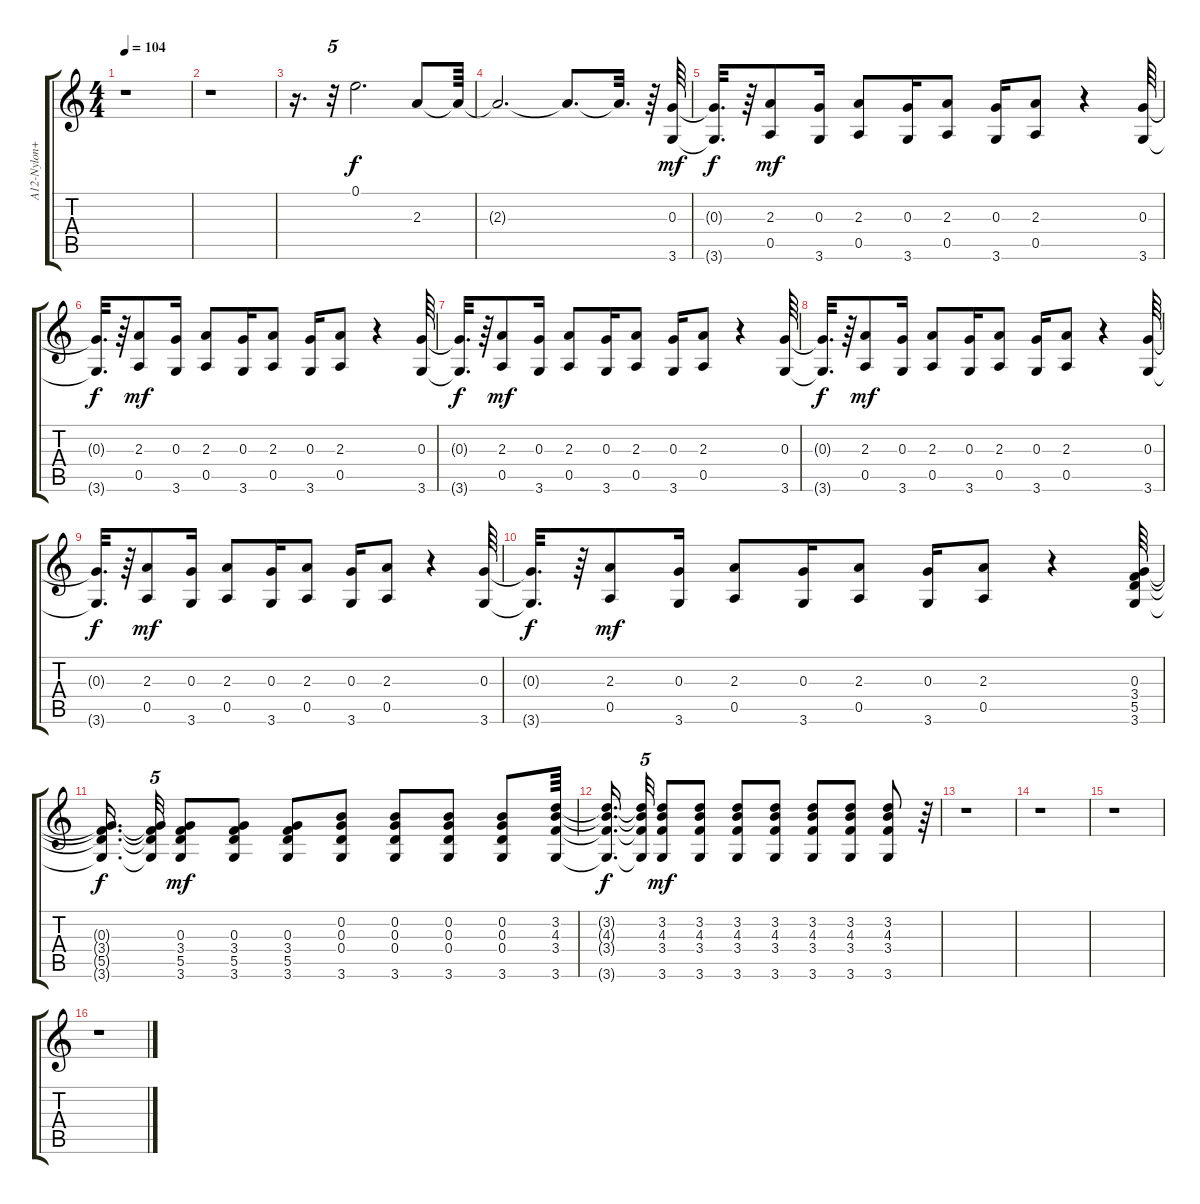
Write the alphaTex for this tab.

\track ("A12-Nylon+Steel " "A12-Nylon+") {instrument acousticguitarsteel}
\staff {score tabs}
\tuning (E4 B3 G3 D3 A2 E2) {hide}
\ts (4 4)
\tempo 104
\clef g2
\ks c
r.1{dy f} |
r.1 |
r.16{d} r.32{tu (5 4)} 0.1.2{d balance 7 instrument guitarharmonics} 2.3.8 2.3{t}.64 |
2.3{t}.2{d} 2.3{t}.8{d} 2.3{t}.32{d} r.64 (0.3 3.6).64{dy mf balance 0 instrument distortionguitar} |
(0.3{t} 3.6{t}).32{d dy f} r.64 (2.3 0.5).8{dy mf} (0.3 3.6).16 (2.3 0.5).8 (0.3 3.6).16 (2.3 0.5).8 (0.3 3.6).16 (2.3 0.5).8 r.4 (0.3 3.6).64 |
(0.3{t} 3.6{t}).32{d dy f} r.64 (2.3 0.5).8{dy mf} (0.3 3.6).16 (2.3 0.5).8 (0.3 3.6).16 (2.3 0.5).8 (0.3 3.6).16 (2.3 0.5).8 r.4 (0.3 3.6).64 |
(0.3{t} 3.6{t}).32{d dy f} r.64 (2.3 0.5).8{dy mf} (0.3 3.6).16 (2.3 0.5).8 (0.3 3.6).16 (2.3 0.5).8 (0.3 3.6).16 (2.3 0.5).8 r.4 (0.3 3.6).64 |
(0.3{t} 3.6{t}).32{d dy f} r.64 (2.3 0.5).8{dy mf} (0.3 3.6).16 (2.3 0.5).8 (0.3 3.6).16 (2.3 0.5).8 (0.3 3.6).16 (2.3 0.5).8 r.4 (0.3 3.6).64 |
(0.3{t} 3.6{t}).32{d dy f} r.64 (2.3 0.5).8{dy mf} (0.3 3.6).16 (2.3 0.5).8 (0.3 3.6).16 (2.3 0.5).8 (0.3 3.6).16 (2.3 0.5).8 r.4 (0.3 3.6).64 |
(0.3{t} 3.6{t}).32{d dy f} r.64 (2.3 0.5).8{dy mf} (0.3 3.6).16 (2.3 0.5).8 (0.3 3.6).16 (2.3 0.5).8 (0.3 3.6).16 (2.3 0.5).8 r.4 (0.3 3.4 5.5 3.6).64{instrument acousticguitarsteel} |
(0.3{t} 3.4{t} 5.5{t} 3.6{t}).16{d dy f} (0.3{t} 3.4{t} 5.5{t} 3.6{t}).32{tu (5 4)} (0.3 3.4 5.5 3.6).8{dy mf} (0.3 3.4 5.5 3.6).8 (0.3 3.4 5.5 3.6).8 (0.2 0.3 0.4 3.6).8 (0.2 0.3 0.4 3.6).8 (0.2 0.3 0.4 3.6).8 (0.2 0.3 0.4 3.6).8 (3.2 4.3 3.4 3.6).64 |
(3.2{t} 4.3{t} 3.4{t} 3.6{t}).16{d dy f} (3.2{t} 4.3{t} 3.4{t} 3.6{t}).32{tu (5 4)} (3.2 4.3 3.4 3.6).8{dy mf} (3.2 4.3 3.4 3.6).8 (3.2 4.3 3.4 3.6).8 (3.2 4.3 3.4 3.6).8 (3.2 4.3 3.4 3.6).8 (3.2 4.3 3.4 3.6).8 (3.2 4.3 3.4 3.6).8 r.64 |
r.1 |
r.1 |
r.1 |
r.1
